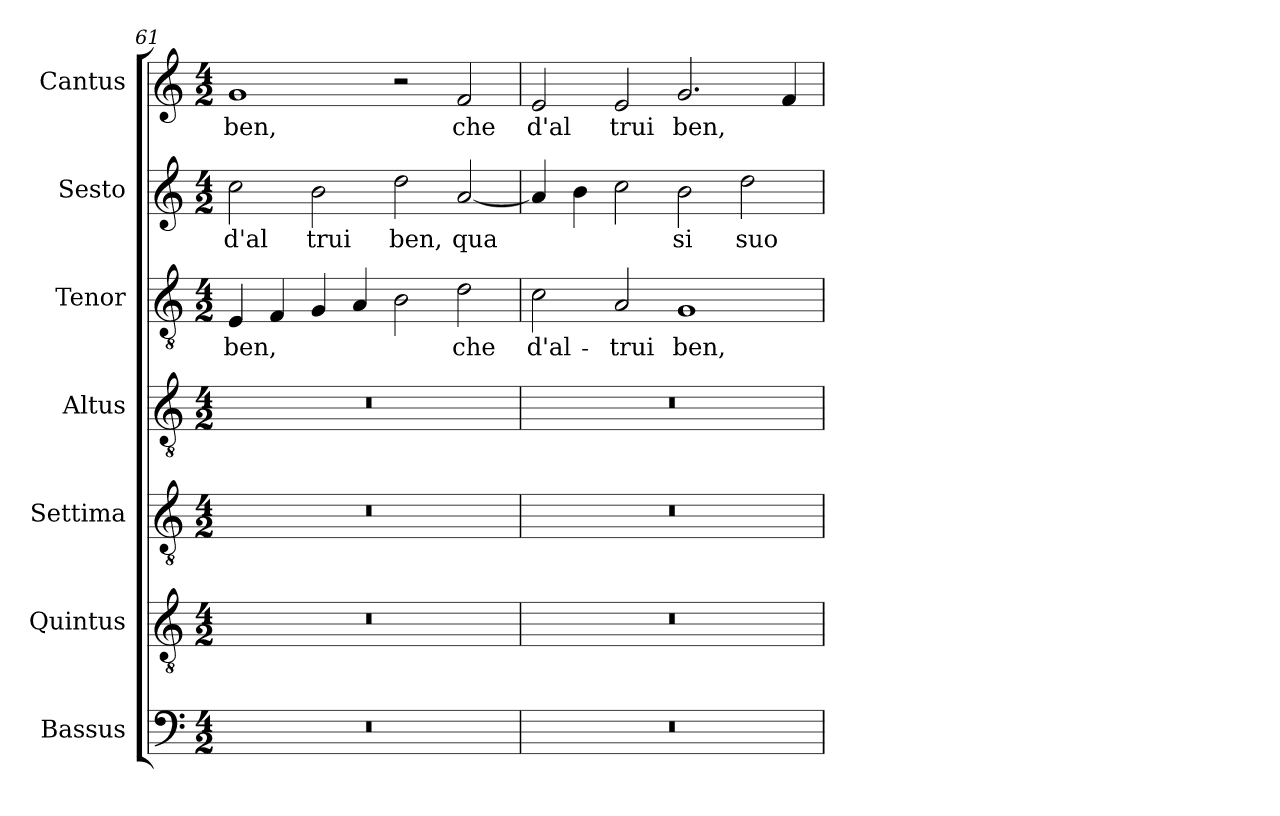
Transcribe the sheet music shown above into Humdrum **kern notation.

**kern	**kern	**kern	**kern	**kern	**text	**kern	**text	**kern	**text
*part7	*part6	*part5	*part4	*part3	*part3	*part2	*part2	*part1	*part1
*staff7	*staff6	*staff5	*staff4	*staff3	*staff3	*staff2	*staff2	*staff1	*staff1
*I"Bassus	*I"Quintus	*I"Settima	*I"Altus	*I"Tenor	*	*I"Sesto	*	*I"Cantus	*
*clefF4	*clefGv2	*clefGv2	*clefGv2	*clefGv2	*	*clefG2	*	*clefG2	*
*	*k[]	*k[]	*	*	*	*	*	*	*
*	*C:	*C:	*	*	*	*	*	*	*
*M4/2	*M4/2	*M4/2	*M4/2	*M4/2	*	*M4/2	*	*M4/2	*
=61	=61	=61	=61	=61	=61	=61	=61	=61	=61
!	!	!	!	!	!LO:LY:b	!	!LO:LY:b:cj	!	!LO:LY:b:cj
0r	0r	0r	0r	4E/	ben,	2cc\	d'al	1g	ben,
.	.	.	.	4F/	.	.	.	.	.
!	!	!	!	!	!	!	!LO:LY:b:cj	!	!
.	.	.	.	4G/	.	2b\	trui	.	.
.	.	.	.	4A/	.	.	.	.	.
!	!	!	!	!	!	!	!LO:LY:b:cj	!	!
.	.	.	.	2B\	.	2dd\	ben,	2r	.
!	!	!	!	!	!LO:LY:b:cj	!	!LO:LY:b	!	!LO:LY:b:cj
.	.	.	.	2d\	che	[<2a/	qua	2f/	che
=62	=62	=62	=62	=62	=62	=62	=62	=62	=62
!	!	!	!	!	!LO:LY:b:cj	!	!	!	!LO:LY:b:cj
0r	0r	0r	0r	2c\	d'al-	4a/]	.	2e/	d'al
.	.	.	.	.	.	4b\	.	.	.
!	!	!	!	!	!LO:LY:b:cj	!	!	!	!LO:LY:b:cj
.	.	.	.	2A/	-trui	2cc\	.	2e/	trui
!	!	!	!	!	!LO:LY:b:cj	!	!LO:LY:b:cj	!	!LO:LY:b
.	.	.	.	1G	ben,	2b\	si	2.g/	ben,
!	!	!	!	!	!	!	!LO:LY:b:cj	!	!
.	.	.	.	.	.	2dd\	suo	.	.
.	.	.	.	.	.	.	.	4f/	.
=	=	=	=	=	=	=	=	=	=
*-	*-	*-	*-	*-	*-	*-	*-	*-	*-
